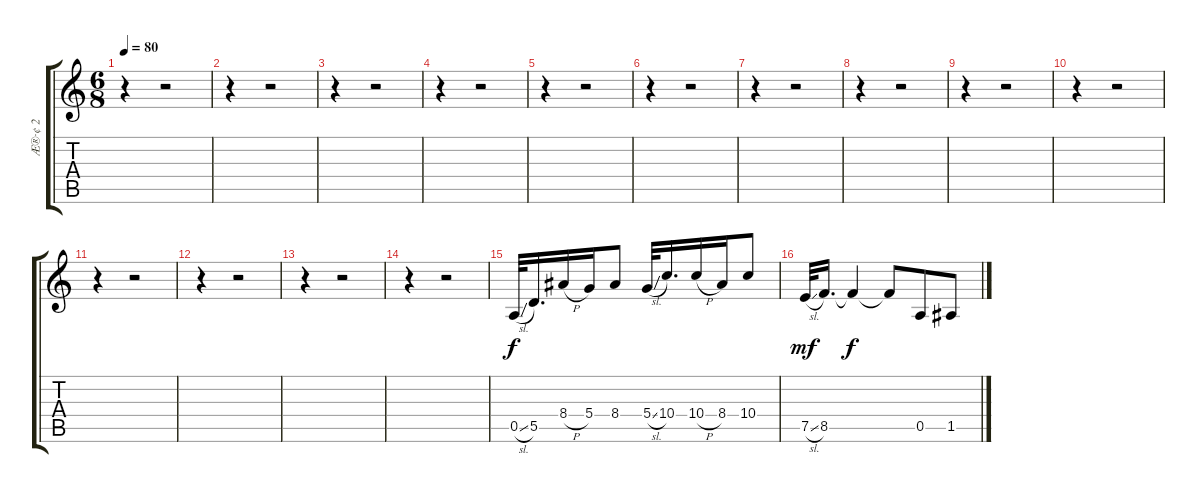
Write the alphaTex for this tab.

\track ("Æ®·¢ 2" "Æ®·¢ 2") {instrument overdrivenguitar}
\staff {score tabs}
\tuning (E4 B3 G3 D3 A2 E2) {hide}
\ts (6 8)
\tempo 80
\clef g2
\ks c
r.4{dy f instrument overdrivenguitar} r.2 |
r.4 r.2 |
r.4 r.2 |
r.4 r.2 |
r.4 r.2 |
r.4 r.2 |
r.4 r.2 |
r.4 r.2 |
r.4 r.2 |
r.4 r.2 |
r.4 r.2 |
r.4 r.2 |
r.4 r.2 |
r.4 r.2 |
0.5{sl}.32 5.5.16{d} 8.4{h}.16 5.4.16 8.4.8 5.4{sl}.32 10.4.16{d} 10.4{h}.16 8.4.16 10.4.8 |
7.5{sl}.32{dy mf} 8.5.16{d} 8.5{t}.4{dy f} 8.5{t}.8 0.5.8 1.5.8
